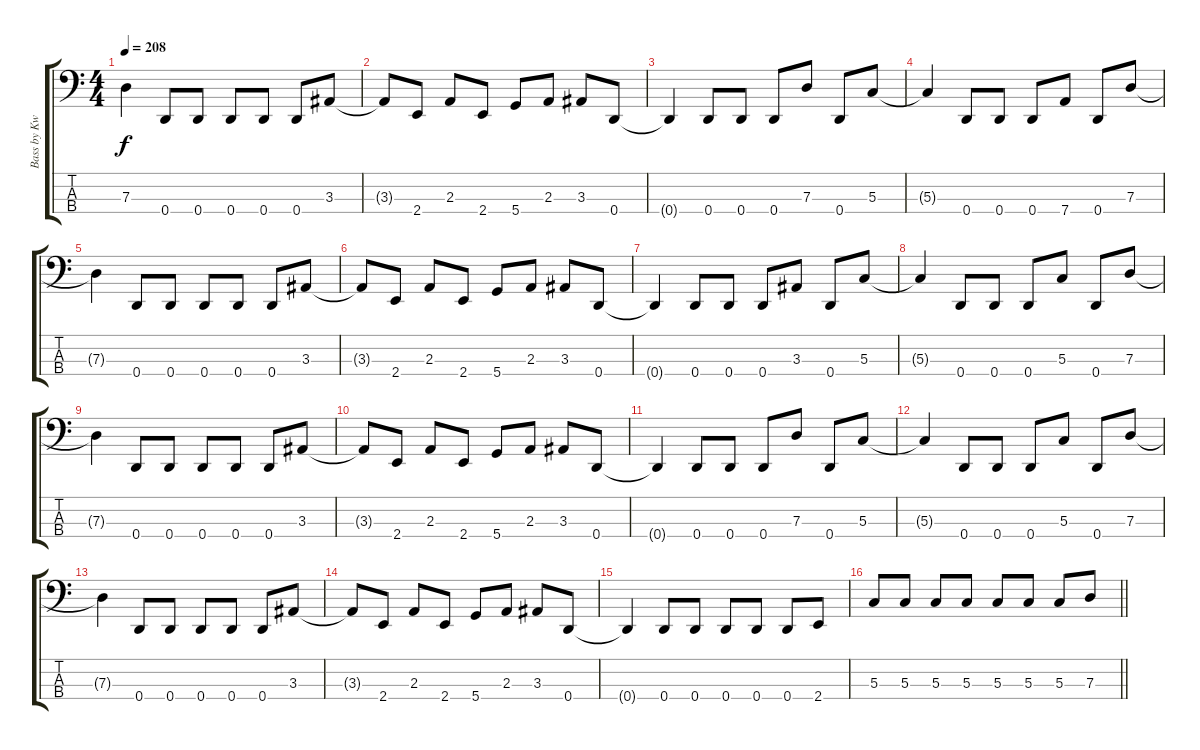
\track ("Bass by Kwonnie" "Bass by Kw") {instrument electricbassfinger}
\staff {score tabs}
\tuning (F2 C2 G1 D1) {hide}
\ts (4 4)
\tempo 208
\clef f4
\ks c
7.3.4{dy f} 0.4.8 0.4.8 0.4.8 0.4.8 0.4.8 3.3.8 |
3.3{t}.8 2.4.8 2.3.8 2.4.8 5.4.8 2.3.8 3.3.8 0.4.8 |
0.4{t}.4 0.4.8 0.4.8 0.4.8 7.3.8 0.4.8 5.3.8 |
5.3{t}.4 0.4.8 0.4.8 0.4.8 7.4.8 0.4.8 7.3.8 |
7.3{t}.4 0.4.8 0.4.8 0.4.8 0.4.8 0.4.8 3.3.8 |
3.3{t}.8 2.4.8 2.3.8 2.4.8 5.4.8 2.3.8 3.3.8 0.4.8 |
0.4{t}.4 0.4.8 0.4.8 0.4.8 3.3.8 0.4.8 5.3.8 |
5.3{t}.4 0.4.8 0.4.8 0.4.8 5.3.8 0.4.8 7.3.8 |
7.3{t}.4 0.4.8 0.4.8 0.4.8 0.4.8 0.4.8 3.3.8 |
3.3{t}.8 2.4.8 2.3.8 2.4.8 5.4.8 2.3.8 3.3.8 0.4.8 |
0.4{t}.4 0.4.8 0.4.8 0.4.8 7.3.8 0.4.8 5.3.8 |
5.3{t}.4 0.4.8 0.4.8 0.4.8 5.3.8 0.4.8 7.3.8 |
7.3{t}.4 0.4.8 0.4.8 0.4.8 0.4.8 0.4.8 3.3.8 |
3.3{t}.8 2.4.8 2.3.8 2.4.8 5.4.8 2.3.8 3.3.8 0.4.8 |
0.4{t}.4 0.4.8 0.4.8 0.4.8 0.4.8 0.4.8 2.4.8 |
\barLineRight lightlight
5.3.8 5.3.8 5.3.8 5.3.8 5.3.8 5.3.8 5.3.8 7.3.8
